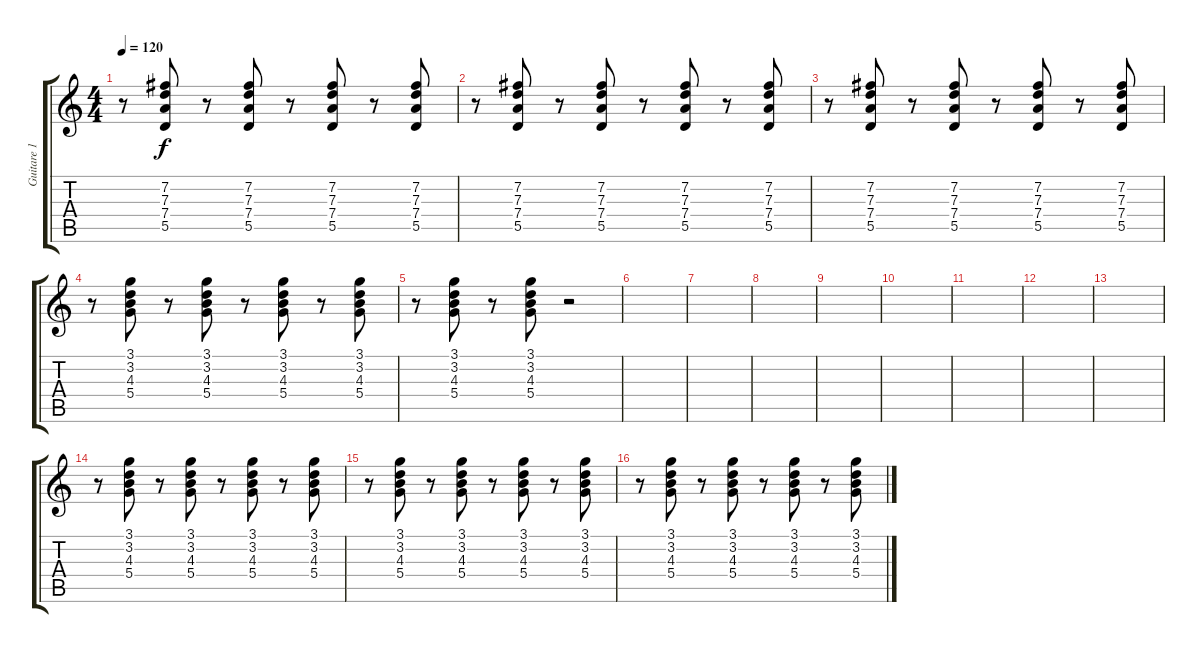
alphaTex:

\track ("Guitare 1" "Guitare 1") {instrument electricguitarclean}
\staff {score tabs}
\tuning (E4 B3 G3 D3 A2 E2) {hide}
\ts (4 4)
\tempo 120
\clef g2
\ks c
r.8{dy f} (7.2 7.3 7.4 5.5).8 r.8 (7.2 7.3 7.4 5.5).8 r.8 (7.2 7.3 7.4 5.5).8 r.8 (7.2 7.3 7.4 5.5).8 |
r.8 (7.2 7.3 7.4 5.5).8 r.8 (7.2 7.3 7.4 5.5).8 r.8 (7.2 7.3 7.4 5.5).8 r.8 (7.2 7.3 7.4 5.5).8 |
r.8 (7.2 7.3 7.4 5.5).8 r.8 (7.2 7.3 7.4 5.5).8 r.8 (7.2 7.3 7.4 5.5).8 r.8 (7.2 7.3 7.4 5.5).8 |
r.8 (3.1 3.2 4.3 5.4).8 r.8 (3.1 3.2 4.3 5.4).8 r.8 (3.1 3.2 4.3 5.4).8 r.8 (3.1 3.2 4.3 5.4).8 |
r.8 (3.1 3.2 4.3 5.4).8 r.8 (3.1 3.2 4.3 5.4).8 r.2 |
|
|
|
|
|
|
|
|
r.8 (3.1 3.2 4.3 5.4).8 r.8 (3.1 3.2 4.3 5.4).8 r.8 (3.1 3.2 4.3 5.4).8 r.8 (3.1 3.2 4.3 5.4).8 |
r.8 (3.1 3.2 4.3 5.4).8 r.8 (3.1 3.2 4.3 5.4).8 r.8 (3.1 3.2 4.3 5.4).8 r.8 (3.1 3.2 4.3 5.4).8 |
r.8 (3.1 3.2 4.3 5.4).8 r.8 (3.1 3.2 4.3 5.4).8 r.8 (3.1 3.2 4.3 5.4).8 r.8 (3.1 3.2 4.3 5.4).8
